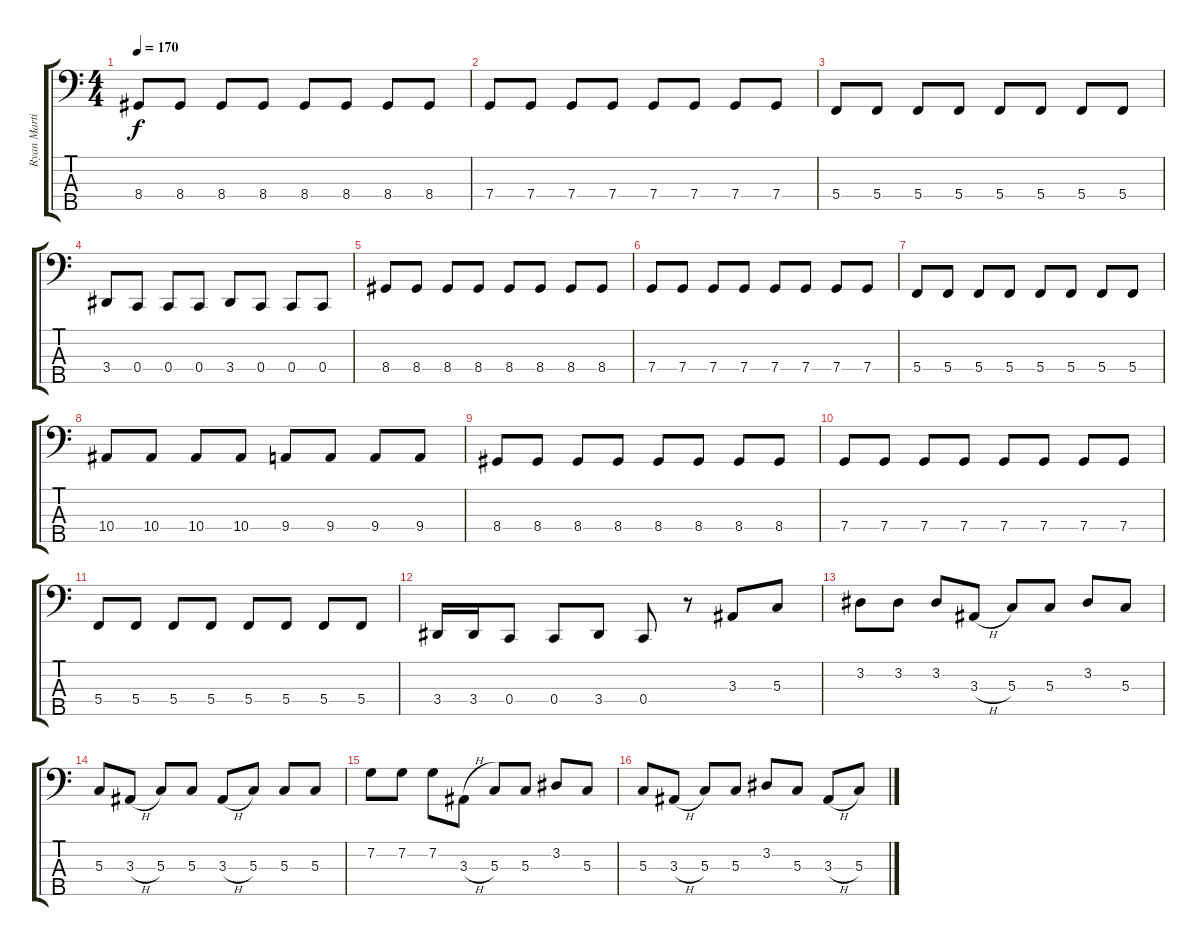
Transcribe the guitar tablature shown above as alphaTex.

\track ("Ryan Martinie" "Ryan Marti") {instrument electricbassfinger}
\staff {score tabs}
\tuning (F2 C2 G1 C1 G0) {hide}
\ts (4 4)
\tempo 170
\clef f4
\ks c
8.4.8{dy f} 8.4.8 8.4.8 8.4.8 8.4.8 8.4.8 8.4.8 8.4.8 |
7.4.8 7.4.8 7.4.8 7.4.8 7.4.8 7.4.8 7.4.8 7.4.8 |
5.4.8 5.4.8 5.4.8 5.4.8 5.4.8 5.4.8 5.4.8 5.4.8 |
3.4.8 0.4.8 0.4.8 0.4.8 3.4.8 0.4.8 0.4.8 0.4.8 |
8.4.8 8.4.8 8.4.8 8.4.8 8.4.8 8.4.8 8.4.8 8.4.8 |
7.4.8 7.4.8 7.4.8 7.4.8 7.4.8 7.4.8 7.4.8 7.4.8 |
5.4.8 5.4.8 5.4.8 5.4.8 5.4.8 5.4.8 5.4.8 5.4.8 |
10.4.8 10.4.8 10.4.8 10.4.8 9.4.8 9.4.8 9.4.8 9.4.8 |
8.4.8 8.4.8 8.4.8 8.4.8 8.4.8 8.4.8 8.4.8 8.4.8 |
7.4.8 7.4.8 7.4.8 7.4.8 7.4.8 7.4.8 7.4.8 7.4.8 |
5.4.8 5.4.8 5.4.8 5.4.8 5.4.8 5.4.8 5.4.8 5.4.8 |
3.4.16 3.4.16 0.4.8 0.4.8 3.4.8 0.4.8 r.8 3.3.8 5.3.8 |
3.2.8 3.2.8 3.2.8 3.3{h}.8 5.3.8 5.3.8 3.2.8 5.3.8 |
5.3.8 3.3{h}.8 5.3.8 5.3.8 3.3{h}.8 5.3.8 5.3.8 5.3.8 |
7.2.8 7.2.8 7.2.8 3.3{h}.8 5.3.8 5.3.8 3.2.8 5.3.8 |
5.3.8 3.3{h}.8 5.3.8 5.3.8 3.2.8 5.3.8 3.3{h}.8 5.3.8
